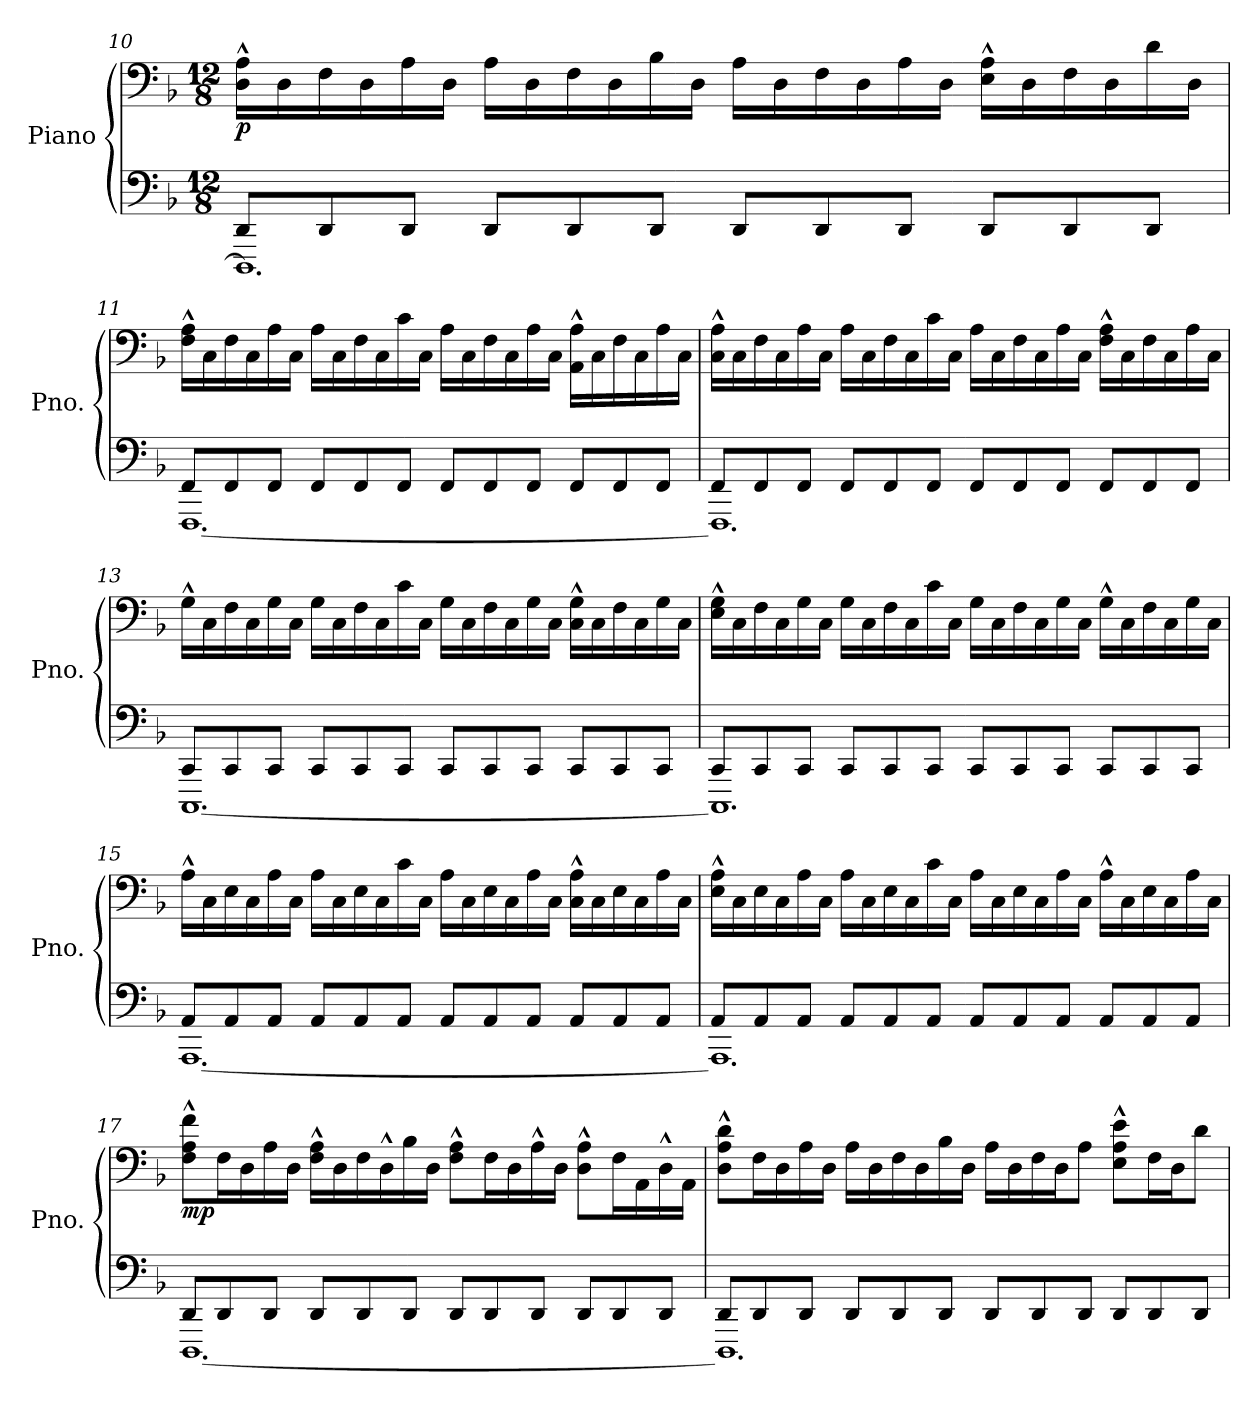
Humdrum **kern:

**kern	**kern	**dynam
*part1	*part1	*part1
*staff2	*staff1	*staff1/2
*I"Piano	*	*
*I'Pno.	*	*
!!LO:PB:g=z
*clefF4	*clefF4	*
*k[b-]	*k[b-]	*
*M12/8	*M12/8	*
=10	=10	=10
*^	*	*
!	!	!	!LO:DY:b
8DD/L	1.DDD]	16D\^^ 16A\^^LL	p
.	.	16D\	.
8DD/	.	16F\	.
.	.	16D\	.
8DD/J	.	16A\	.
.	.	16D\JJ	.
8DD/L	.	16A\LL	.
.	.	16D\	.
8DD/	.	16F\	.
.	.	16D\	.
8DD/J	.	16B-\	.
.	.	16D\JJ	.
8DD/L	.	16A\LL	.
.	.	16D\	.
8DD/	.	16F\	.
.	.	16D\	.
8DD/J	.	16A\	.
.	.	16D\JJ	.
8DD/L	.	16E\^^ 16A\^^LL	.
.	.	16D\	.
8DD/	.	16F\	.
.	.	16D\	.
8DD/J	.	16d\	.
.	.	16D\JJ	.
=11	=11	=11	=11
8FF/L	[1.FFF	16F\^^ 16A\^^LL	.
.	.	16C\	.
8FF/	.	16F\	.
.	.	16C\	.
8FF/J	.	16A\	.
.	.	16C\JJ	.
8FF/L	.	16A\LL	.
.	.	16C\	.
8FF/	.	16F\	.
.	.	16C\	.
8FF/J	.	16c\	.
.	.	16C\JJ	.
8FF/L	.	16A\LL	.
.	.	16C\	.
8FF/	.	16F\	.
.	.	16C\	.
8FF/J	.	16A\	.
.	.	16C\JJ	.
8FF/L	.	16AA\^^ 16A\^^LL	.
.	.	16C\	.
8FF/	.	16F\	.
.	.	16C\	.
8FF/J	.	16A\	.
.	.	16C\JJ	.
!!LO:LB:g=z
=12	=12	=12	=12
8FF/L	1.FFF]	16C\^^ 16A\^^LL	.
.	.	16C\	.
8FF/	.	16F\	.
.	.	16C\	.
8FF/J	.	16A\	.
.	.	16C\JJ	.
8FF/L	.	16A\LL	.
.	.	16C\	.
8FF/	.	16F\	.
.	.	16C\	.
8FF/J	.	16c\	.
.	.	16C\JJ	.
8FF/L	.	16A\LL	.
.	.	16C\	.
8FF/	.	16F\	.
.	.	16C\	.
8FF/J	.	16A\	.
.	.	16C\JJ	.
8FF/L	.	16F\^^ 16A\^^LL	.
.	.	16C\	.
8FF/	.	16F\	.
.	.	16C\	.
8FF/J	.	16A\	.
.	.	16C\JJ	.
=13	=13	=13	=13
8CC/L	[1.CCC	16G^^\LL	.
.	.	16C\	.
8CC/	.	16F\	.
.	.	16C\	.
8CC/J	.	16G\	.
.	.	16C\JJ	.
8CC/L	.	16G\LL	.
.	.	16C\	.
8CC/	.	16F\	.
.	.	16C\	.
8CC/J	.	16c\	.
.	.	16C\JJ	.
8CC/L	.	16G\LL	.
.	.	16C\	.
8CC/	.	16F\	.
.	.	16C\	.
8CC/J	.	16G\	.
.	.	16C\JJ	.
8CC/L	.	16C\^^ 16G\^^LL	.
.	.	16C\	.
8CC/	.	16F\	.
.	.	16C\	.
8CC/J	.	16G\	.
.	.	16C\JJ	.
!!LO:LB:g=z
=14	=14	=14	=14
8CC/L	1.CCC]	16E\^^ 16G\^^LL	.
.	.	16C\	.
8CC/	.	16F\	.
.	.	16C\	.
8CC/J	.	16G\	.
.	.	16C\JJ	.
8CC/L	.	16G\LL	.
.	.	16C\	.
8CC/	.	16F\	.
.	.	16C\	.
8CC/J	.	16c\	.
.	.	16C\JJ	.
8CC/L	.	16G\LL	.
.	.	16C\	.
8CC/	.	16F\	.
.	.	16C\	.
8CC/J	.	16G\	.
.	.	16C\JJ	.
8CC/L	.	16G^^\LL	.
.	.	16C\	.
8CC/	.	16F\	.
.	.	16C\	.
8CC/J	.	16G\	.
.	.	16C\JJ	.
=15	=15	=15	=15
8AA/L	[1.AAA	16A^^\LL	.
.	.	16C\	.
8AA/	.	16E\	.
.	.	16C\	.
8AA/J	.	16A\	.
.	.	16C\JJ	.
8AA/L	.	16A\LL	.
.	.	16C\	.
8AA/	.	16E\	.
.	.	16C\	.
8AA/J	.	16c\	.
.	.	16C\JJ	.
8AA/L	.	16A\LL	.
.	.	16C\	.
8AA/	.	16E\	.
.	.	16C\	.
8AA/J	.	16A\	.
.	.	16C\JJ	.
8AA/L	.	16C\^^ 16A\^^LL	.
.	.	16C\	.
8AA/	.	16E\	.
.	.	16C\	.
8AA/J	.	16A\	.
.	.	16C\JJ	.
!!LO:LB:g=z
=16	=16	=16	=16
8AA/L	1.AAA]	16E\^^ 16A\^^LL	.
.	.	16C\	.
8AA/	.	16E\	.
.	.	16C\	.
8AA/J	.	16A\	.
.	.	16C\JJ	.
8AA/L	.	16A\LL	.
.	.	16C\	.
8AA/	.	16E\	.
.	.	16C\	.
8AA/J	.	16c\	.
.	.	16C\JJ	.
8AA/L	.	16A\LL	.
.	.	16C\	.
8AA/	.	16E\	.
.	.	16C\	.
8AA/J	.	16A\	.
.	.	16C\JJ	.
8AA/L	.	16A^^\LL	.
.	.	16C\	.
8AA/	.	16E\	.
.	.	16C\	.
8AA/J	.	16A\	.
.	.	16C\JJ	.
=17	=17	=17	=17
!	!	!	!LO:DY:b
8DD/L	[1.DDD	8F\^^ 8A\^^ 8f\^^L	mp
8DD/	.	16F\L	.
.	.	16D\	.
8DD/J	.	16A\	.
.	.	16D\JJ	.
8DD/L	.	16F\^^ 16A\^^LL	.
.	.	16D\	.
8DD/	.	16F\	.
.	.	16D^^\	.
8DD/J	.	16B-\	.
.	.	16D\JJ	.
8DD/L	.	8F\^^ 8A\^^L	.
8DD/	.	16F\L	.
.	.	16D\	.
8DD/J	.	16A^^\	.
.	.	16D\JJ	.
8DD/L	.	8D\^^ 8A\^^L	.
8DD/	.	16F\L	.
.	.	16AA\	.
8DD/J	.	16D^^\	.
.	.	16AA\JJ	.
!!LO:LB:g=z
=18	=18	=18	=18
8DD/L	1.DDD]	8D\^^ 8A\^^ 8d\^^L	.
8DD/	.	16F\L	.
.	.	16D\	.
8DD/J	.	16A\	.
.	.	16D\JJ	.
8DD/L	.	16A\LL	.
.	.	16D\	.
8DD/	.	16F\	.
.	.	16D\	.
8DD/J	.	16B-\	.
.	.	16D\JJ	.
8DD/L	.	16A\LL	.
.	.	16D\	.
8DD/	.	16F\	.
.	.	16D\J	.
8DD/J	.	8A\J	.
8DD/L	.	8E\^^ 8A\^^ 8e\^^L	.
8DD/	.	16F\L	.
.	.	16D\J	.
8DD/J	.	8d\J	.
*v	*v	*	*
=	=	=
*-	*-	*-
